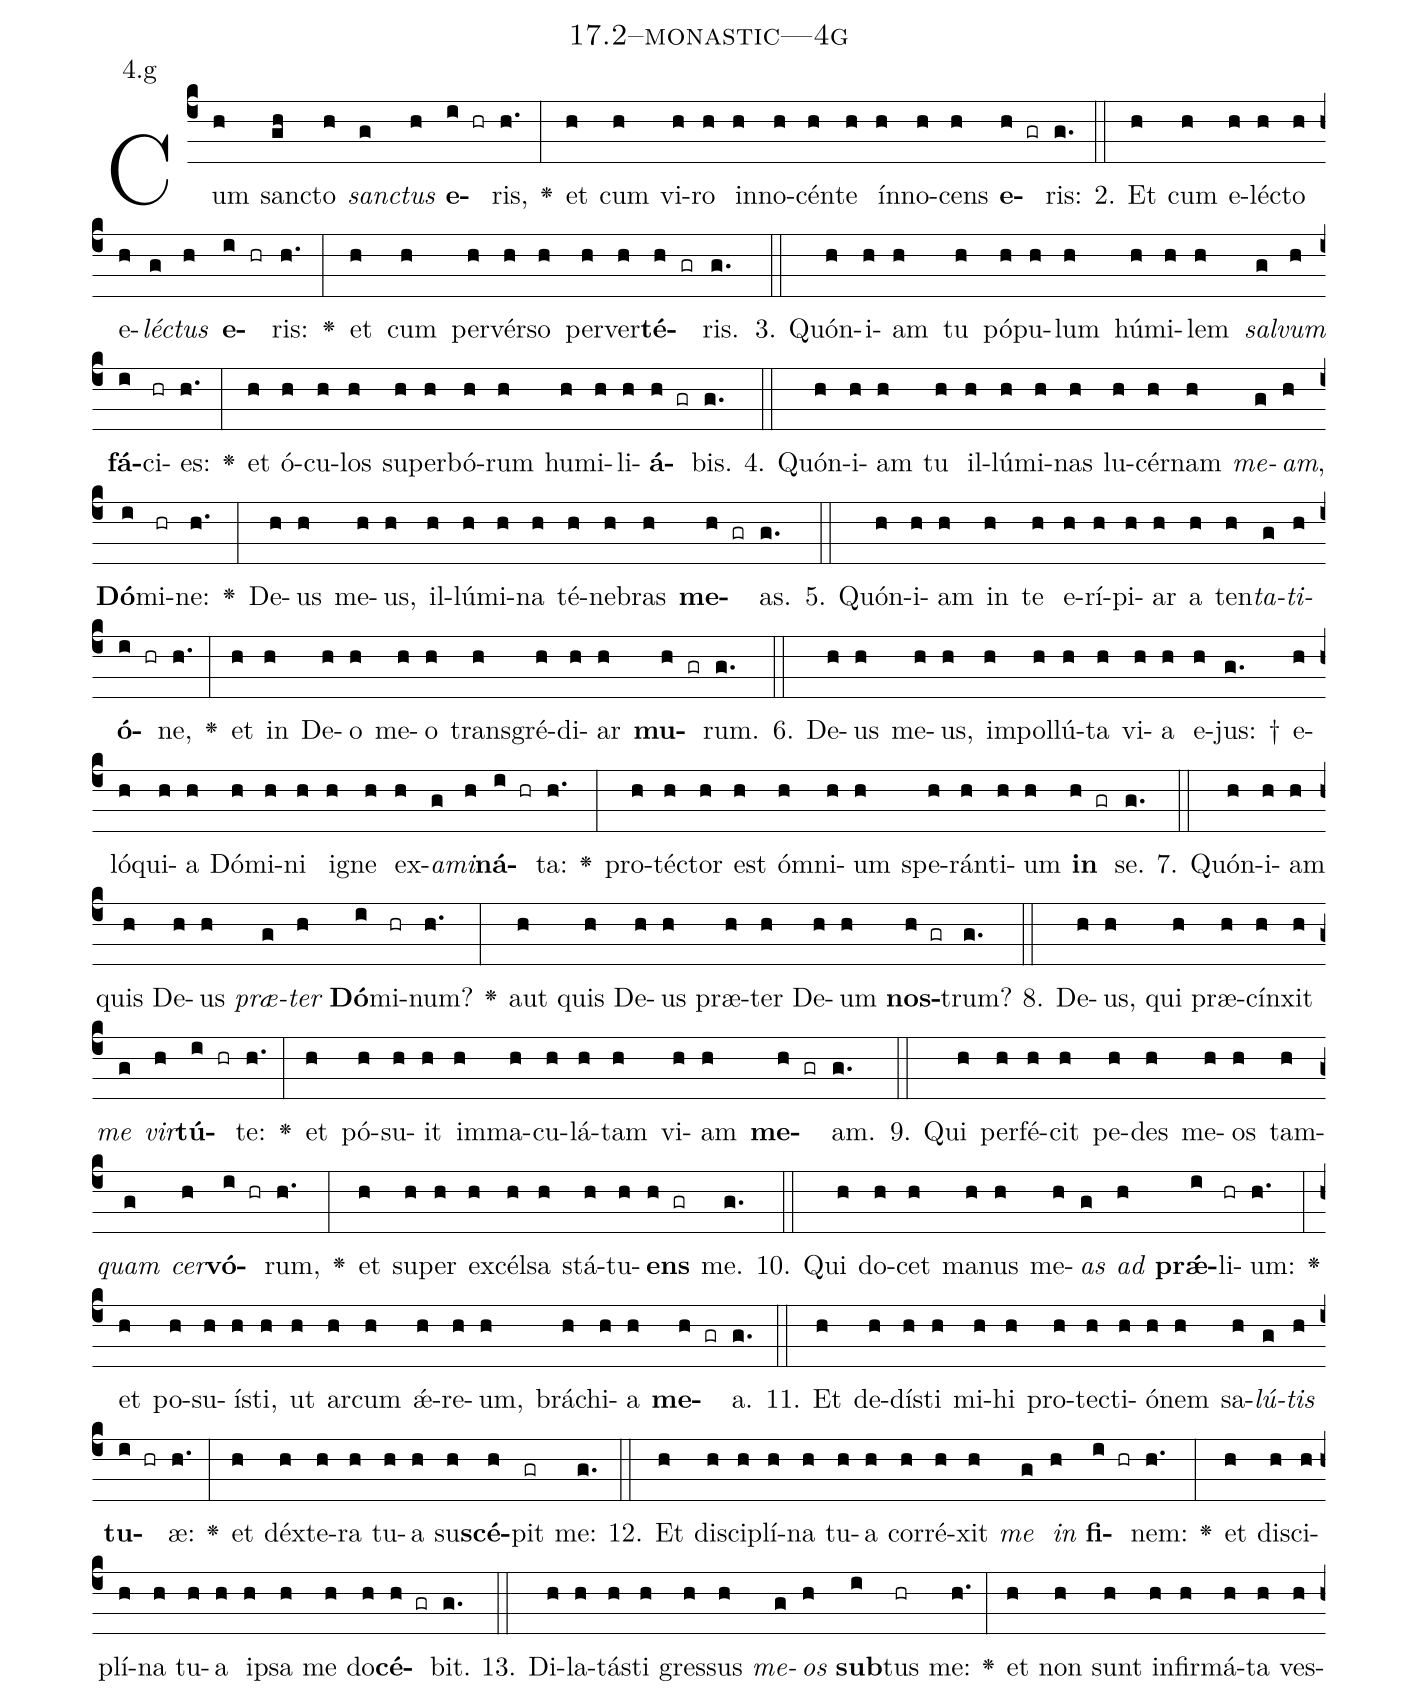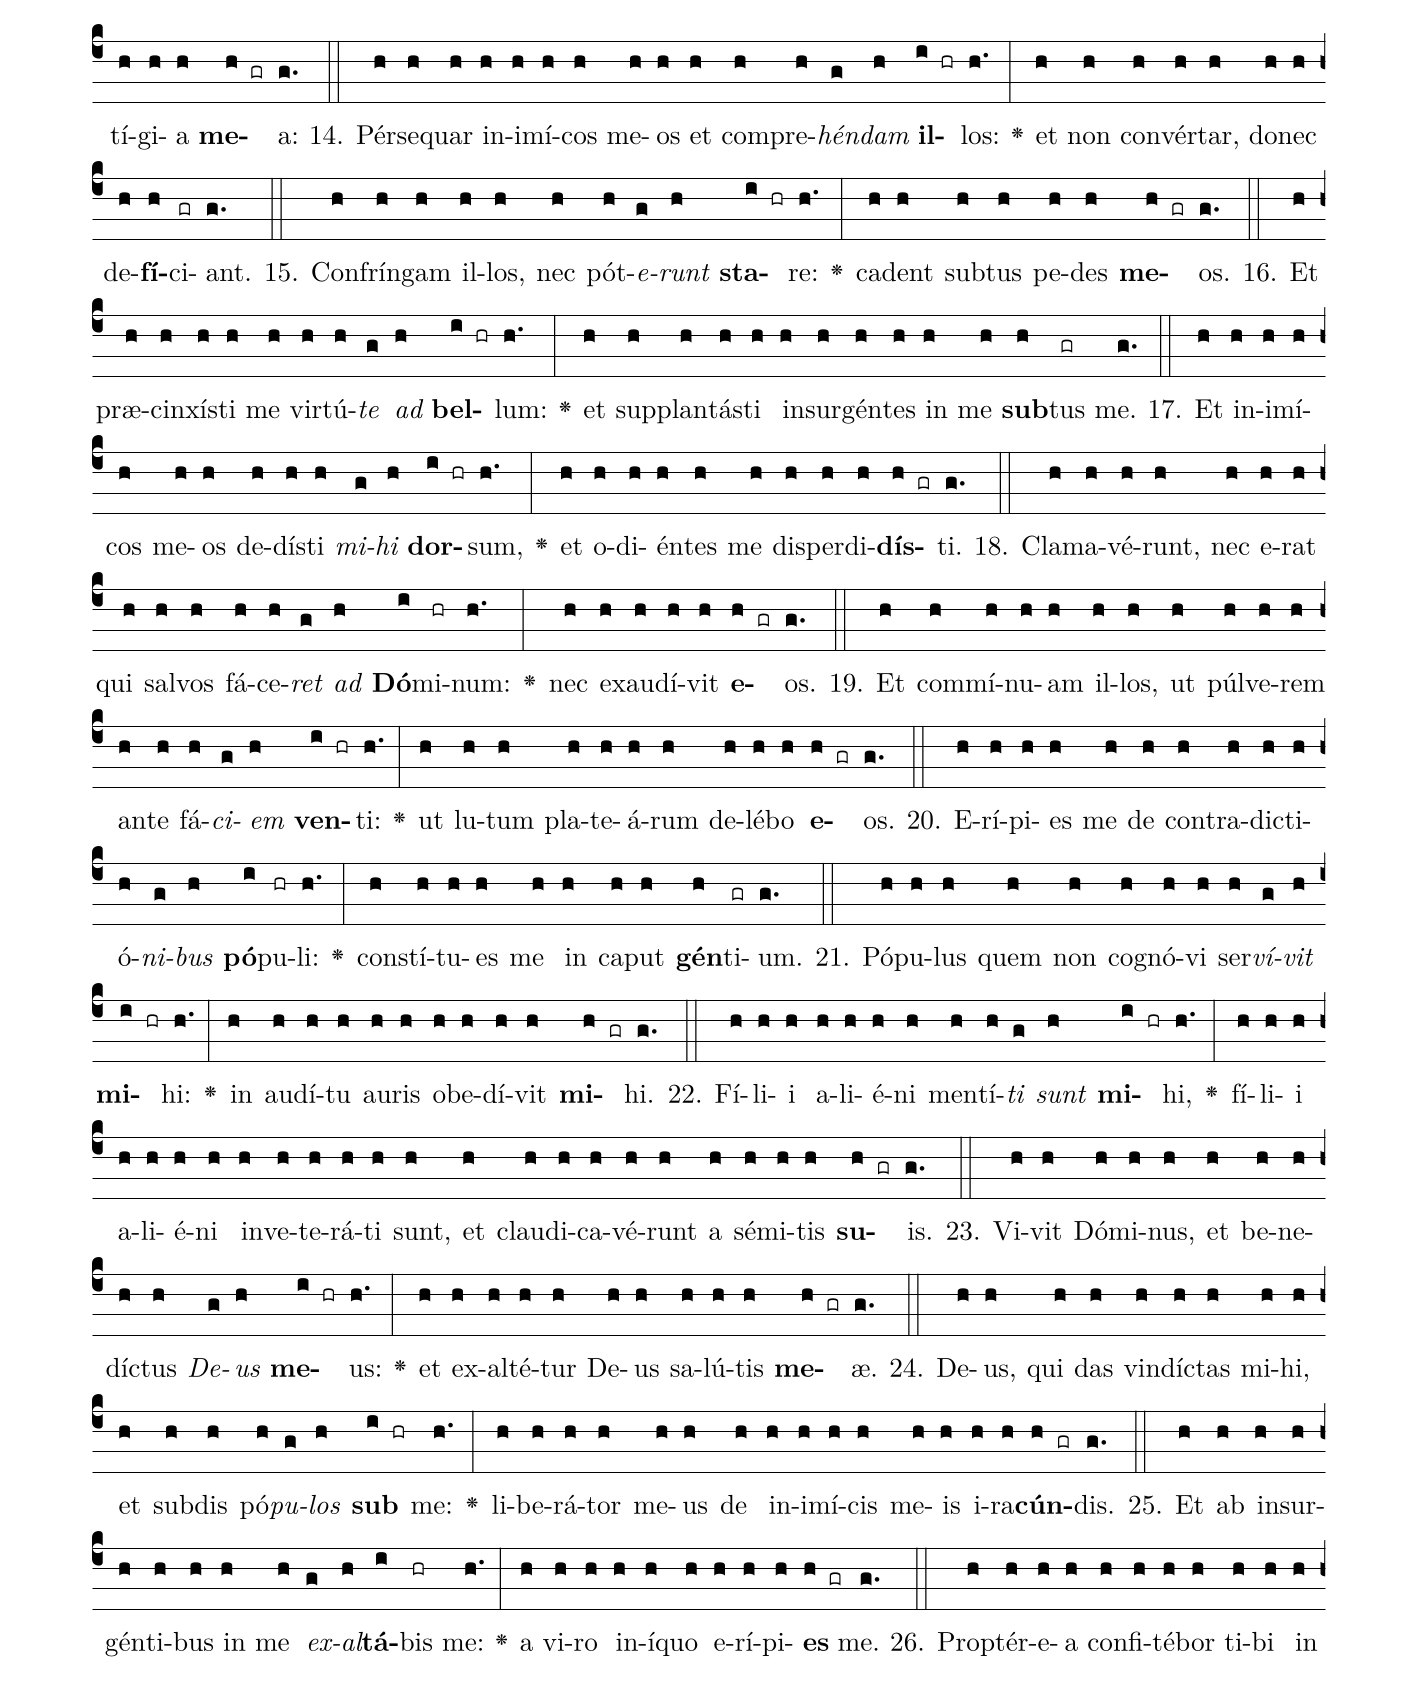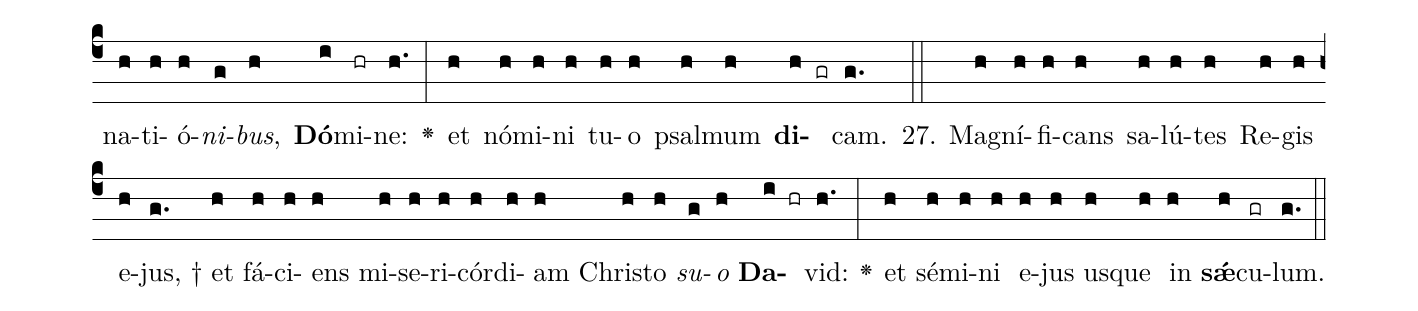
name: 17.2--monastic---4g;
annotation: 4.g;
%%
(c4)Cum(h) sanc(gh)to(h) <i>sanc</i>(g)<i>tus</i>(h) <b>e</b>(i hr)ris,(h.) <v>\greheightstar</v>(:) et(h) cum(h) vi(h)ro(h) in(h)no(h)cén(h)te(h) ín(h)no(h)cens(h) <b>e</b>(h gr)ris:(g.) (::)
2. Et(h) cum(h) e(h)léc(h)to(h) e(h)<i>léc</i>(g)<i>tus</i>(h) <b>e</b>(i hr)ris:(h.) <v>\greheightstar</v>(:) et(h) cum(h) per(h)vér(h)so(h) per(h)ver(h)<b>té</b>(h gr)ris.(g.) (::)
3. Quón(h)i(h)am(h) tu(h) pó(h)pu(h)lum(h) hú(h)mi(h)lem(h) <i>sal</i>(g)<i>vum</i>(h) <b>fá</b>(i)ci(hr)es:(h.) <v>\greheightstar</v>(:) et(h) ó(h)cu(h)los(h) su(h)per(h)bó(h)rum(h) hu(h)mi(h)li(h)<b>á</b>(h gr)bis.(g.) (::)
4. Quón(h)i(h)am(h) tu(h) il(h)lú(h)mi(h)nas(h) lu(h)cér(h)nam(h) <i>me</i>(g)<i>am</i>,(h) <b>Dó</b>(i)mi(hr)ne:(h.) <v>\greheightstar</v>(:) De(h)us(h) me(h)us,(h) il(h)lú(h)mi(h)na(h) té(h)ne(h)bras(h) <b>me</b>(h gr)as.(g.) (::)
5. Quón(h)i(h)am(h) in(h) te(h) e(h)rí(h)pi(h)ar(h) a(h) ten(h)<i>ta</i>(g)<i>ti</i>(h)<b>ó</b>(i hr)ne,(h.) <v>\greheightstar</v>(:) et(h) in(h) De(h)o(h) me(h)o(h) trans(h)gré(h)di(h)ar(h) <b>mu</b>(h gr)rum.(g.) (::)
6. De(h)us(h) me(h)us,(h) im(h)pol(h)lú(h)ta(h) vi(h)a(h) e(h)jus: †(g.) e(h)ló(h)qui(h)a(h) Dó(h)mi(h)ni(h) i(h)gne(h) ex(h)<i>a</i>(g)<i>mi</i>(h)<b>ná</b>(i hr)ta:(h.) <v>\greheightstar</v>(:) pro(h)téc(h)tor(h) est(h) óm(h)ni(h)um(h) spe(h)rán(h)ti(h)um(h) <b>in</b>(h gr) se.(g.) (::)
7. Quón(h)i(h)am(h) quis(h) De(h)us(h) <i>præ</i>(g)<i>ter</i>(h) <b>Dó</b>(i)mi(hr)num?(h.) <v>\greheightstar</v>(:) aut(h) quis(h) De(h)us(h) præ(h)ter(h) De(h)um(h) <b>nos</b>(h gr)trum?(g.) (::)
8. De(h)us,(h) qui(h) præ(h)cín(h)xit(h) <i>me</i>(g) <i>vir</i>(h)<b>tú</b>(i hr)te:(h.) <v>\greheightstar</v>(:) et(h) pó(h)su(h)it(h) im(h)ma(h)cu(h)lá(h)tam(h) vi(h)am(h) <b>me</b>(h gr)am.(g.) (::)
9. Qui(h) per(h)fé(h)cit(h) pe(h)des(h) me(h)os(h) tam(h)<i>quam</i>(g) <i>cer</i>(h)<b>vó</b>(i hr)rum,(h.) <v>\greheightstar</v>(:) et(h) su(h)per(h) ex(h)cél(h)sa(h) stá(h)tu(h)<b>ens</b>(h gr) me.(g.) (::)
10. Qui(h) do(h)cet(h) ma(h)nus(h) me(h)<i>as</i>(g) <i>ad</i>(h) <b>prǽ</b>(i)li(hr)um:(h.) <v>\greheightstar</v>(:) et(h) po(h)su(h)ís(h)ti,(h) ut(h) ar(h)cum(h) ǽ(h)re(h)um,(h) brá(h)chi(h)a(h) <b>me</b>(h gr)a.(g.) (::)
11. Et(h) de(h)dís(h)ti(h) mi(h)hi(h) pro(h)tec(h)ti(h)ó(h)nem(h) sa(h)<i>lú</i>(g)<i>tis</i>(h) <b>tu</b>(i hr)æ:(h.) <v>\greheightstar</v>(:) et(h) déx(h)te(h)ra(h) tu(h)a(h) su(h)<b>scé</b>(h)pit(gr) me:(g.) (::)
12. Et(h) di(h)sci(h)plí(h)na(h) tu(h)a(h) cor(h)ré(h)xit(h) <i>me</i>(g) <i>in</i>(h) <b>fi</b>(i hr)nem:(h.) <v>\greheightstar</v>(:) et(h) di(h)sci(h)plí(h)na(h) tu(h)a(h) ip(h)sa(h) me(h) do(h)<b>cé</b>(h gr)bit.(g.) (::)
13. Di(h)la(h)tás(h)ti(h) gres(h)sus(h) <i>me</i>(g)<i>os</i>(h) <b>sub</b>(i)tus(hr) me:(h.) <v>\greheightstar</v>(:) et(h) non(h) sunt(h) in(h)fir(h)má(h)ta(h) ves(h)tí(h)gi(h)a(h) <b>me</b>(h gr)a:(g.) (::)
14. Pér(h)se(h)quar(h) in(h)i(h)mí(h)cos(h) me(h)os(h) et(h) com(h)pre(h)<i>hén</i>(g)<i>dam</i>(h) <b>il</b>(i hr)los:(h.) <v>\greheightstar</v>(:) et(h) non(h) con(h)vér(h)tar,(h) do(h)nec(h) de(h)<b>fí</b>(h)ci(gr)ant.(g.) (::)
15. Con(h)frín(h)gam(h) il(h)los,(h) nec(h) pót(h)<i>e</i>(g)<i>runt</i>(h) <b>sta</b>(i hr)re:(h.) <v>\greheightstar</v>(:) ca(h)dent(h) sub(h)tus(h) pe(h)des(h) <b>me</b>(h gr)os.(g.) (::)
16. Et(h) præ(h)cin(h)xís(h)ti(h) me(h) vir(h)tú(h)<i>te</i>(g) <i>ad</i>(h) <b>bel</b>(i hr)lum:(h.) <v>\greheightstar</v>(:) et(h) sup(h)plan(h)tás(h)ti(h) in(h)sur(h)gén(h)tes(h) in(h) me(h) <b>sub</b>(h)tus(gr) me.(g.) (::)
17. Et(h) in(h)i(h)mí(h)cos(h) me(h)os(h) de(h)dís(h)ti(h) <i>mi</i>(g)<i>hi</i>(h) <b>dor</b>(i hr)sum,(h.) <v>\greheightstar</v>(:) et(h) o(h)di(h)én(h)tes(h) me(h) dis(h)per(h)di(h)<b>dís</b>(h gr)ti.(g.) (::)
18. Cla(h)ma(h)vé(h)runt,(h) nec(h) e(h)rat(h) qui(h) sal(h)vos(h) fá(h)ce(h)<i>ret</i>(g) <i>ad</i>(h) <b>Dó</b>(i)mi(hr)num:(h.) <v>\greheightstar</v>(:) nec(h) ex(h)au(h)dí(h)vit(h) <b>e</b>(h gr)os.(g.) (::)
19. Et(h) com(h)mí(h)nu(h)am(h) il(h)los,(h) ut(h) púl(h)ve(h)rem(h) an(h)te(h) fá(h)<i>ci</i>(g)<i>em</i>(h) <b>ven</b>(i hr)ti:(h.) <v>\greheightstar</v>(:) ut(h) lu(h)tum(h) pla(h)te(h)á(h)rum(h) de(h)lé(h)bo(h) <b>e</b>(h gr)os.(g.) (::)
20. E(h)rí(h)pi(h)es(h) me(h) de(h) con(h)tra(h)dic(h)ti(h)ó(h)<i>ni</i>(g)<i>bus</i>(h) <b>pó</b>(i)pu(hr)li:(h.) <v>\greheightstar</v>(:) con(h)stí(h)tu(h)es(h) me(h) in(h) ca(h)put(h) <b>gén</b>(h)ti(gr)um.(g.) (::)
21. Pó(h)pu(h)lus(h) quem(h) non(h) co(h)gnó(h)vi(h) ser(h)<i>ví</i>(g)<i>vit</i>(h) <b>mi</b>(i hr)hi:(h.) <v>\greheightstar</v>(:) in(h) au(h)dí(h)tu(h) au(h)ris(h) ob(h)e(h)dí(h)vit(h) <b>mi</b>(h gr)hi.(g.) (::)
22. Fí(h)li(h)i(h) a(h)li(h)é(h)ni(h) men(h)tí(h)<i>ti</i>(g) <i>sunt</i>(h) <b>mi</b>(i hr)hi,(h.) <v>\greheightstar</v>(:) fí(h)li(h)i(h) a(h)li(h)é(h)ni(h) in(h)ve(h)te(h)rá(h)ti(h) sunt,(h) et(h) clau(h)di(h)ca(h)vé(h)runt(h) a(h) sé(h)mi(h)tis(h) <b>su</b>(h gr)is.(g.) (::)
23. Vi(h)vit(h) Dó(h)mi(h)nus,(h) et(h) be(h)ne(h)díc(h)tus(h) <i>De</i>(g)<i>us</i>(h) <b>me</b>(i hr)us:(h.) <v>\greheightstar</v>(:) et(h) ex(h)al(h)té(h)tur(h) De(h)us(h) sa(h)lú(h)tis(h) <b>me</b>(h gr)æ.(g.) (::)
24. De(h)us,(h) qui(h) das(h) vin(h)díc(h)tas(h) mi(h)hi,(h) et(h) sub(h)dis(h) pó(h)<i>pu</i>(g)<i>los</i>(h) <b>sub</b>(i hr) me:(h.) <v>\greheightstar</v>(:) li(h)be(h)rá(h)tor(h) me(h)us(h) de(h) in(h)i(h)mí(h)cis(h) me(h)is(h) i(h)ra(h)<b>cún</b>(h gr)dis.(g.) (::)
25. Et(h) ab(h) in(h)sur(h)gén(h)ti(h)bus(h) in(h) me(h) <i>ex</i>(g)<i>al</i>(h)<b>tá</b>(i)bis(hr) me:(h.) <v>\greheightstar</v>(:) a(h) vi(h)ro(h) in(h)í(h)quo(h) e(h)rí(h)pi(h)<b>es</b>(h gr) me.(g.) (::)
26. Prop(h)tér(h)e(h)a(h) con(h)fi(h)té(h)bor(h) ti(h)bi(h) in(h) na(h)ti(h)ó(h)<i>ni</i>(g)<i>bus</i>,(h) <b>Dó</b>(i)mi(hr)ne:(h.) <v>\greheightstar</v>(:) et(h) nó(h)mi(h)ni(h) tu(h)o(h) psal(h)mum(h) <b>di</b>(h gr)cam.(g.) (::)
27. Ma(h)gní(h)fi(h)cans(h) sa(h)lú(h)tes(h) Re(h)gis(h) e(h)jus, †(g.) et(h) fá(h)ci(h)ens(h) mi(h)se(h)ri(h)cór(h)di(h)am(h) Chris(h)to(h) <i>su</i>(g)<i>o</i>(h) <b>Da</b>(i hr)vid:(h.) <v>\greheightstar</v>(:) et(h) sé(h)mi(h)ni(h) e(h)jus(h) us(h)que(h) in(h) <b>sǽ</b>(h)cu(gr)lum.(g.) (::)
